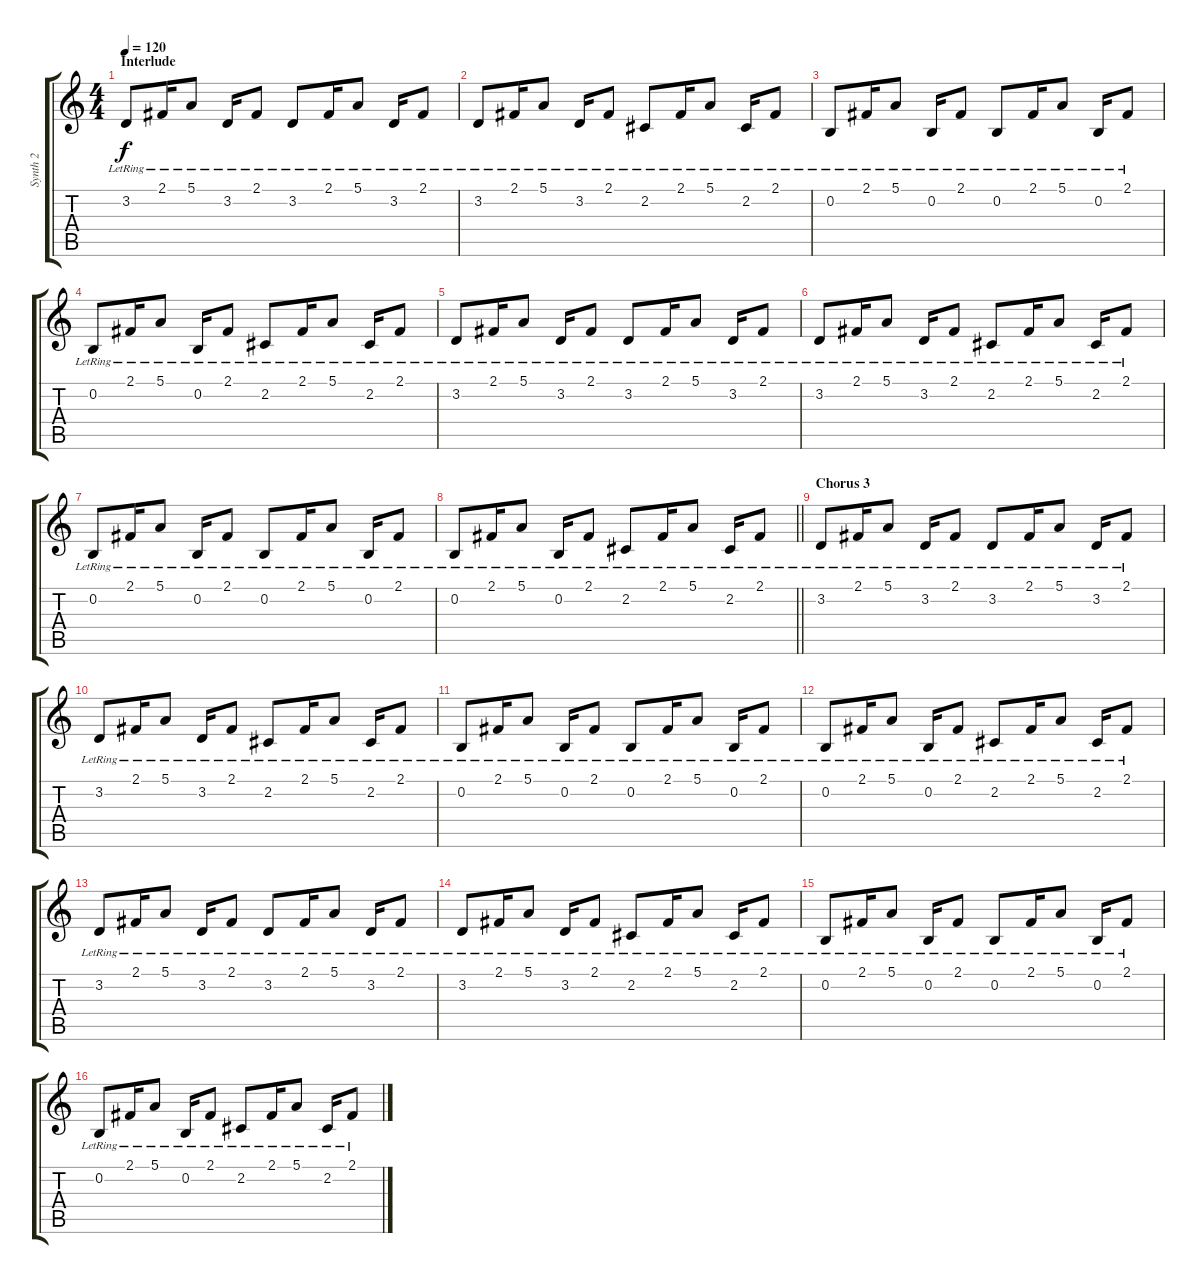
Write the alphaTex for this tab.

\track ("Synth 2" "Synth 2") {instrument vibraphone}
\staff {score tabs}
\tuning (E4 B3 G3 D3 A2 D2) {hide}
\ts (4 4)
\section ("" "Interlude")
\tempo 120
\clef g2
\ks c
3.2{lr}.8{dy f volume 4} 2.1{lr}.16 5.1{lr}.8 3.2{lr}.16 2.1{lr}.8 3.2{lr}.8 2.1{lr}.16 5.1{lr}.8 3.2{lr}.16 2.1{lr}.8 |
3.2{lr}.8 2.1{lr}.16 5.1{lr}.8 3.2{lr}.16 2.1{lr}.8 2.2{lr}.8 2.1{lr}.16 5.1{lr}.8 2.2{lr}.16 2.1{lr}.8 |
0.2{lr}.8 2.1{lr}.16 5.1{lr}.8 0.2{lr}.16 2.1{lr}.8 0.2{lr}.8 2.1{lr}.16 5.1{lr}.8 0.2{lr}.16 2.1{lr}.8 |
0.2{lr}.8 2.1{lr}.16 5.1{lr}.8 0.2{lr}.16 2.1{lr}.8 2.2{lr}.8 2.1{lr}.16 5.1{lr}.8 2.2{lr}.16 2.1{lr}.8 |
3.2{lr}.8{volume 13} 2.1{lr}.16 5.1{lr}.8 3.2{lr}.16 2.1{lr}.8 3.2{lr}.8 2.1{lr}.16 5.1{lr}.8 3.2{lr}.16 2.1{lr}.8 |
3.2{lr}.8 2.1{lr}.16 5.1{lr}.8 3.2{lr}.16 2.1{lr}.8 2.2{lr}.8 2.1{lr}.16 5.1{lr}.8 2.2{lr}.16 2.1{lr}.8 |
0.2{lr}.8 2.1{lr}.16 5.1{lr}.8 0.2{lr}.16 2.1{lr}.8 0.2{lr}.8 2.1{lr}.16 5.1{lr}.8 0.2{lr}.16 2.1{lr}.8 |
\barLineRight lightlight
0.2{lr}.8 2.1{lr}.16 5.1{lr}.8 0.2{lr}.16 2.1{lr}.8 2.2{lr}.8 2.1{lr}.16 5.1{lr}.8 2.2{lr}.16 2.1{lr}.8 |
\section ("" "Chorus 3")
3.2{lr}.8 2.1{lr}.16 5.1{lr}.8 3.2{lr}.16 2.1{lr}.8 3.2{lr}.8 2.1{lr}.16 5.1{lr}.8 3.2{lr}.16 2.1{lr}.8 |
3.2{lr}.8 2.1{lr}.16 5.1{lr}.8 3.2{lr}.16 2.1{lr}.8 2.2{lr}.8 2.1{lr}.16 5.1{lr}.8 2.2{lr}.16 2.1{lr}.8 |
0.2{lr}.8 2.1{lr}.16 5.1{lr}.8 0.2{lr}.16 2.1{lr}.8 0.2{lr}.8 2.1{lr}.16 5.1{lr}.8 0.2{lr}.16 2.1{lr}.8 |
0.2{lr}.8 2.1{lr}.16 5.1{lr}.8 0.2{lr}.16 2.1{lr}.8 2.2{lr}.8 2.1{lr}.16 5.1{lr}.8 2.2{lr}.16 2.1{lr}.8 |
3.2{lr}.8 2.1{lr}.16 5.1{lr}.8 3.2{lr}.16 2.1{lr}.8 3.2{lr}.8 2.1{lr}.16 5.1{lr}.8 3.2{lr}.16 2.1{lr}.8 |
3.2{lr}.8 2.1{lr}.16 5.1{lr}.8 3.2{lr}.16 2.1{lr}.8 2.2{lr}.8 2.1{lr}.16 5.1{lr}.8 2.2{lr}.16 2.1{lr}.8 |
0.2{lr}.8 2.1{lr}.16 5.1{lr}.8 0.2{lr}.16 2.1{lr}.8 0.2{lr}.8 2.1{lr}.16 5.1{lr}.8 0.2{lr}.16 2.1{lr}.8 |
0.2{lr}.8 2.1{lr}.16 5.1{lr}.8 0.2{lr}.16 2.1{lr}.8 2.2{lr}.8 2.1{lr}.16 5.1{lr}.8 2.2{lr}.16 2.1{lr}.8
